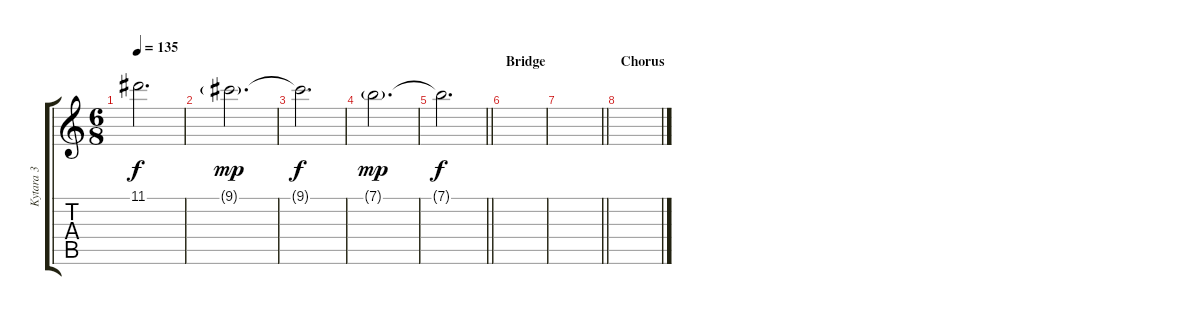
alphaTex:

\track ("Kytara 3" "Kytara 3") {instrument electricguitarjazz}
\staff {score tabs}
\tuning (E4 B3 G3 D3 A2 E2) {hide}
\ts (6 8)
\tempo 135
\clef g2
\ks c
11.1{t}.2{d dy f} |
9.1{g}.2{d dy mp} |
9.1{t}.2{d dy f} |
7.1{g}.2{d dy mp} |
\barLineRight lightlight
7.1{t}.2{d dy f} |
\section ("" "Bridge")
|
\barLineRight lightlight
|
\section ("" "Chorus")
